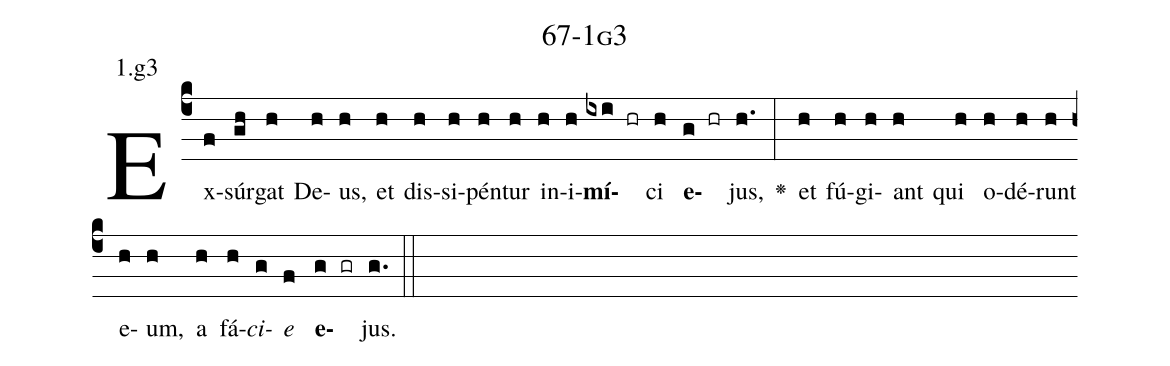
name: 67-1g3;
annotation: 1.g3;
%%
(c4)Ex(f)súr(gh)gat(h) De(h)us,(h) et(h) dis(h)si(h)pén(h)tur(h) in(h)i(h)<b>mí</b>(ixi hr)ci(h) <b>e</b>(g hr)jus,(h.) <v>\greheightstar</v>(:) et(h) fú(h)gi(h)ant(h) qui(h) o(h)dé(h)runt(h) e(h)um,(h) a(h) fá(h)<i>ci</i>(g)<i>e</i>(f) <b>e</b>(g gr)jus.(g.) (::)


%E(h) u(h) o(g) u(f) a(g) e.(g.) (::)
